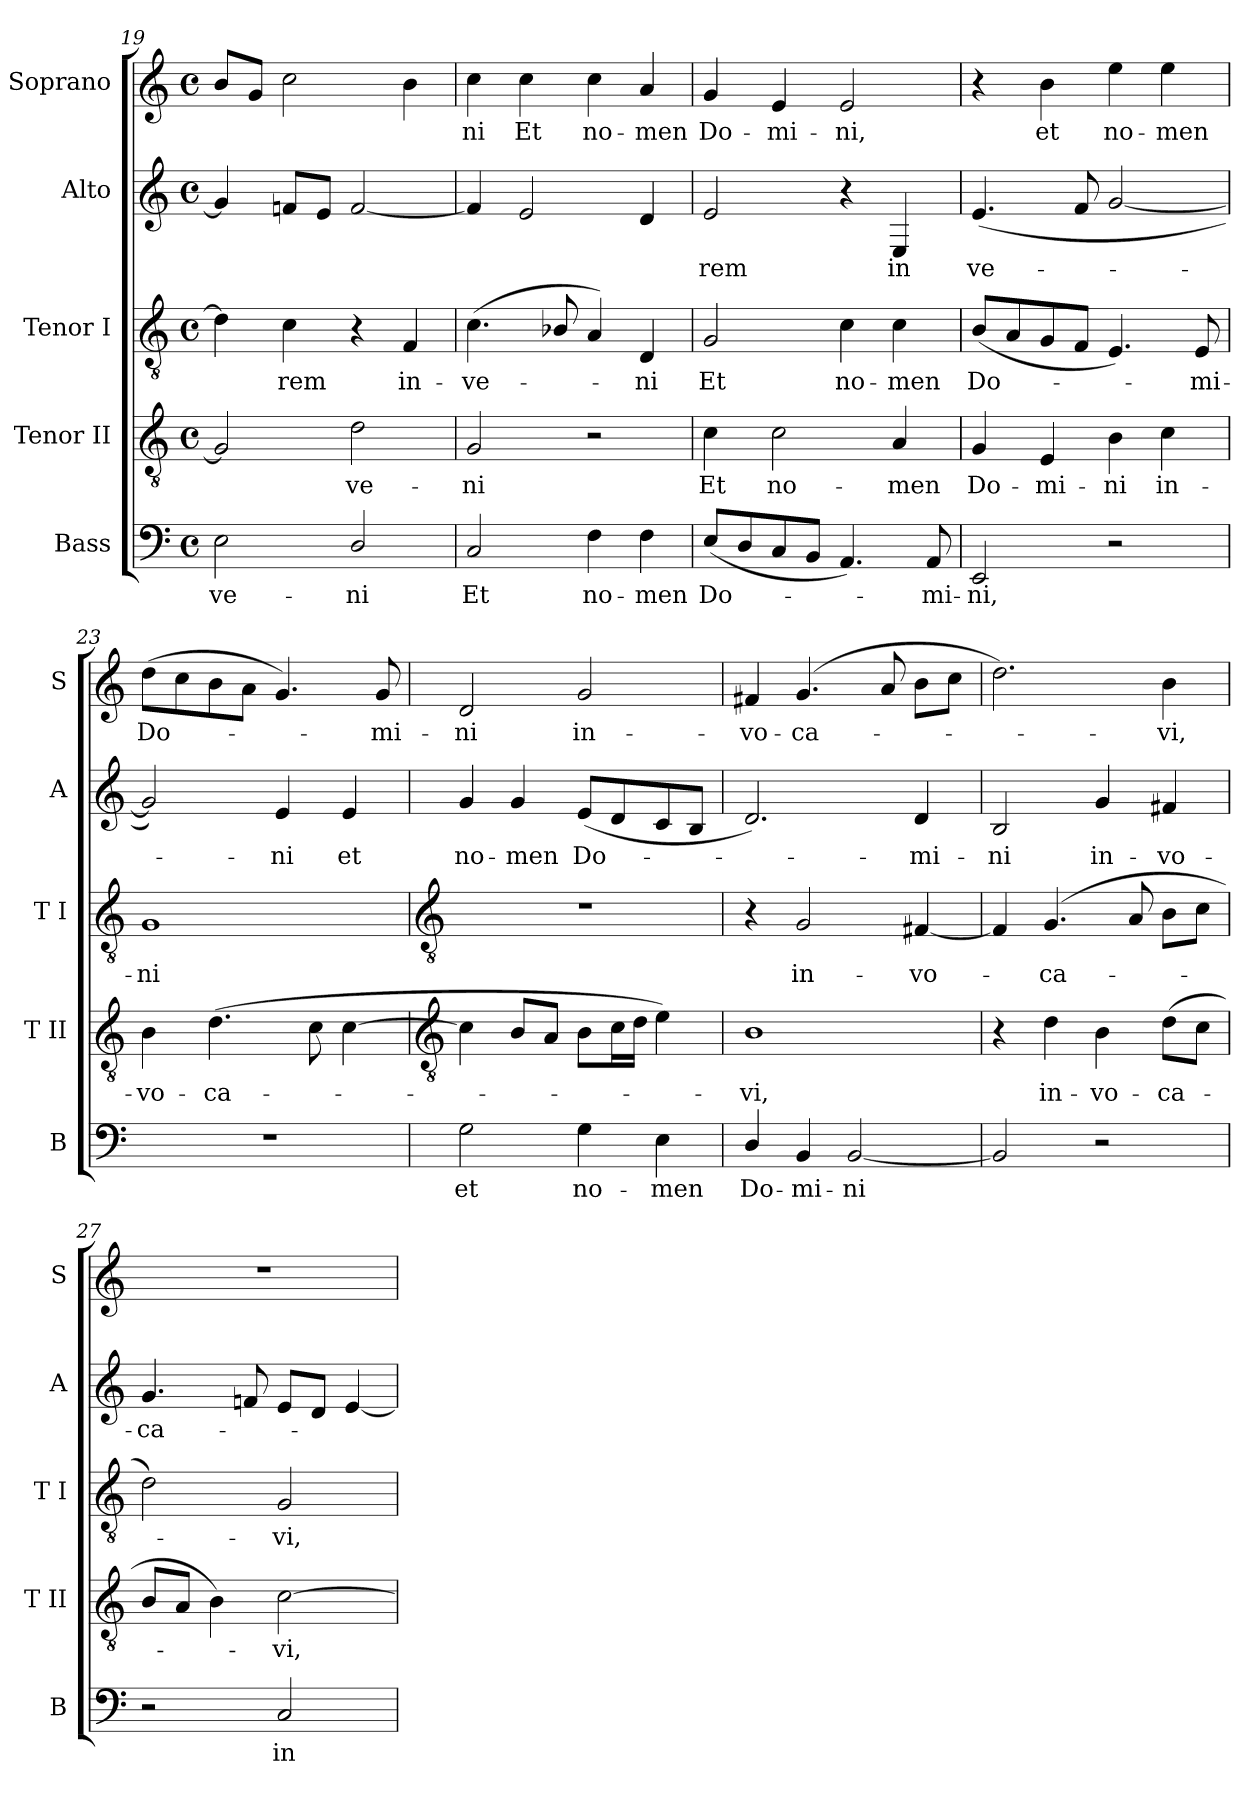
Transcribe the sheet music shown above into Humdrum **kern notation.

**kern	**text	**kern	**text	**kern	**text	**kern	**text	**kern	**text
*part5	*part5	*part4	*part4	*part3	*part3	*part2	*part2	*part1	*part1
*staff5	*staff5	*staff4	*staff4	*staff3	*staff3	*staff2	*staff2	*staff1	*staff1
*I"Bass	*	*I"Tenor II	*	*I"Tenor I	*	*I"Alto	*	*I"Soprano	*
*I'B	*	*I'T II	*	*I'T I	*	*I'A	*	*I'S	*
!!LO:LB:g=z
*clefF4	*	*clefGv2	*	*clefGv2	*	*clefG2	*	*clefG2	*
*k[]	*	*k[]	*	*k[]	*	*k[]	*	*k[]	*
*C:	*	*C:	*	*C:	*	*C:	*	*C:	*
*M4/4	*	*M4/4	*	*M4/4	*	*M4/4	*	*M4/4	*
*met(c)	*	*met(c)	*	*met(c)	*	*met(c)	*	*met(c)	*
=19	=19	=19	=19	=19	=19	=19	=19	=19	=19
!	!LO:LY:b	!	!	!	!	!	!	!	!
2E	-ve-	2G]	.	4d]	.	4g]	.	8bL	.
.	.	.	.	.	.	.	.	8gJ	.
!	!	!	!	!	!LO:LY:b	!	!	!	!
.	.	.	.	4c	rem	8fnL	.	2cc	.
.	.	.	.	.	.	8eJ	.	.	.
!	!LO:LY:b	!	!LO:LY:b	!	!	!	!	!	!
2D/	-ni	2d	ve-	4r	.	[2f	.	.	.
!	!	!	!	!	!LO:LY:b	!	!	!	!
.	.	.	.	4F	in-	.	.	4b	.
=20	=20	=20	=20	=20	=20	=20	=20	=20	=20
!	!LO:LY:b	!	!LO:LY:b	!	!LO:LY:b	!	!	!	!LO:LY:b
2C	Et	2G	-ni	(<4.c	-ve-	4f]	.	4cc	ni
!	!	!	!	!	!	!	!	!	!LO:LY:b
.	.	.	.	.	.	2e	.	4cc	Et
.	.	.	.	8B-X/	.	.	.	.	.
!	!LO:LY:b	!	!	!	!	!	!	!	!LO:LY:b
4F	no-	2r	.	4A)	.	.	.	4cc	no-
!	!LO:LY:b	!	!	!	!LO:LY:b	!	!	!	!LO:LY:b
4F	-men	.	.	4D	ni	4d	.	4a	-men
=21	=21	=21	=21	=21	=21	=21	=21	=21	=21
!	!LO:LY:b	!	!LO:LY:b	!	!LO:LY:b	!	!LO:LY:b	!	!LO:LY:b
(<8EL	Do-	4c	Et	2G	Et	2e	rem	4g	Do-
8D	.	.	.	.	.	.	.	.	.
!	!	!	!LO:LY:b	!	!	!	!	!	!LO:LY:b
8C	.	2c	no-	.	.	.	.	4e	-mi-
8BBJ	.	.	.	.	.	.	.	.	.
!	!	!	!	!	!LO:LY:b	!	!	!	!LO:LY:b
4.AA)	.	.	.	4c	no-	4r	.	2e	-ni,
!	!	!	!LO:LY:b	!	!LO:LY:b	!	!LO:LY:b	!	!
.	.	4A	-men	4c	-men	4E	in	.	.
!	!LO:LY:b	!	!	!	!	!	!	!	!
8AA	mi-	.	.	.	.	.	.	.	.
=22	=22	=22	=22	=22	=22	=22	=22	=22	=22
!	!LO:LY:b	!	!LO:LY:b	!	!LO:LY:b	!	!LO:LY:b	!	!
2EE	-ni,	4G	Do-	(<8BL	Do-	(<4.e	ve-	4r	.
.	.	.	.	8A	.	.	.	.	.
!	!	!	!LO:LY:b	!	!	!	!	!	!LO:LY:b
.	.	4E	-mi-	8G	.	.	.	4b	et
.	.	.	.	8FJ	.	8fL	.	.	.
!	!	!	!LO:LY:b	!	!	!	!	!	!LO:LY:b
2r	.	4B	-ni	4.E)	.	[2g	.	4ee	no-
!	!	!	!LO:LY:b	!	!	!	!	!	!LO:LY:b
.	.	4c	in-	.	.	.	.	4ee	-men
!	!	!	!	!	!LO:LY:b	!	!	!	!
.	.	.	.	8E	mi-	.	.	.	.
=23	=23	=23	=23	=23	=23	=23	=23	=23	=23
!	!	!	!LO:LY:b	!	!LO:LY:b	!	!	!	!LO:LY:b
1r	.	4B	-vo-	1G	-ni	2g])	.	(>8ddL	Do-
.	.	.	.	.	.	.	.	8cc	.
!	!	!	!LO:LY:b	!	!	!	!	!	!
.	.	(>4.d	-ca-	.	.	.	.	8b	.
.	.	.	.	.	.	.	.	8aJ	.
!	!	!	!	!	!	!	!LO:LY:b	!	!
.	.	.	.	.	.	4e	ni	4.g)	.
.	.	8c	.	.	.	.	.	.	.
!	!	!	!	!	!	!	!LO:LY:b	!	!
.	.	[4c	.	.	.	4e	et	.	.
!	!	!	!	!	!	!	!	!	!LO:LY:b
.	.	.	.	.	.	.	.	8g	mi-
!!LO:LB:g=z
=24	=24	=24	=24	=24	=24	=24	=24	=24	=24
*	*	*clefGv2	*	*clefGv2	*	*	*	*	*
!	!LO:LY:b	!	!	!	!	!	!LO:LY:b	!	!LO:LY:b
2G	et	4c]	.	1r	.	4g	no-	2d	-ni
!	!	!	!	!	!	!	!LO:LY:b	!	!
.	.	8BL	.	.	.	4g	-men	.	.
.	.	8AJ	.	.	.	.	.	.	.
!	!LO:LY:b	!	!	!	!	!	!LO:LY:b	!	!LO:LY:b
4G	no-	8BL	.	.	.	(<8eL	Do-	2g	in-
.	.	16cL	.	.	.	8d	.	.	.
.	.	16dJJ	.	.	.	.	.	.	.
!	!LO:LY:b	!	!	!	!	!	!	!	!
4E	-men	4e)	.	.	.	8c	.	.	.
.	.	.	.	.	.	8BJ	.	.	.
=25	=25	=25	=25	=25	=25	=25	=25	=25	=25
!	!LO:LY:b	!	!LO:LY:b	!	!	!	!	!	!LO:LY:b
4D/	Do-	1B	vi,	4r	.	2.d)	.	4f#X	-vo-
!	!LO:LY:b	!	!	!	!LO:LY:b	!	!	!	!LO:LY:b
4BB	-mi-	.	.	2G	in-	.	.	(>4.g	-ca-
!	!LO:LY:b	!	!	!	!	!	!	!	!
[2BB	-ni	.	.	.	.	.	.	.	.
.	.	.	.	.	.	.	.	8a	.
!	!	!	!	!	!LO:LY:b	!	!LO:LY:b	!	!
.	.	.	.	[4F#X	-vo-	4d	mi-	8bL	.
.	.	.	.	.	.	.	.	8ccJ	.
=26	=26	=26	=26	=26	=26	=26	=26	=26	=26
!	!	!	!	!	!	!	!LO:LY:b	!	!
2BB]	.	4r	.	4F#]	.	2B	-ni	2.dd)	.
!	!	!	!LO:LY:b	!	!LO:LY:b	!	!	!	!
.	.	4d	in-	(>4.G	ca-	.	.	.	.
!	!	!	!LO:LY:b	!	!	!	!LO:LY:b	!	!
2r	.	4B	-vo-	.	.	4g	in-	.	.
.	.	.	.	8A	.	.	.	.	.
!	!	!	!LO:LY:b	!	!	!	!LO:LY:b	!	!LO:LY:b
.	.	(>8dL	-ca-	8BL	.	4f#X	-vo-	4b	vi,
.	.	8cJ	.	8cJ	.	.	.	.	.
=27	=27	=27	=27	=27	=27	=27	=27	=27	=27
!	!	!	!	!	!	!	!LO:LY:b	!	!
2r	.	8BL	.	2d)	.	4.g	-ca-	1r	.
.	.	8AJ	.	.	.	.	.	.	.
.	.	4B)	.	.	.	.	.	.	.
.	.	.	.	.	.	8fn	.	.	.
!	!LO:LY:b	!	!LO:LY:b	!	!LO:LY:b	!	!	!	!
2C	in-	[2c	vi,	2G	vi,	8eL	.	.	.
.	.	.	.	.	.	8dJ	.	.	.
.	.	.	.	.	.	[4e	.	.	.
=	=	=	=	=	=	=	=	=	=
*-	*-	*-	*-	*-	*-	*-	*-	*-	*-
